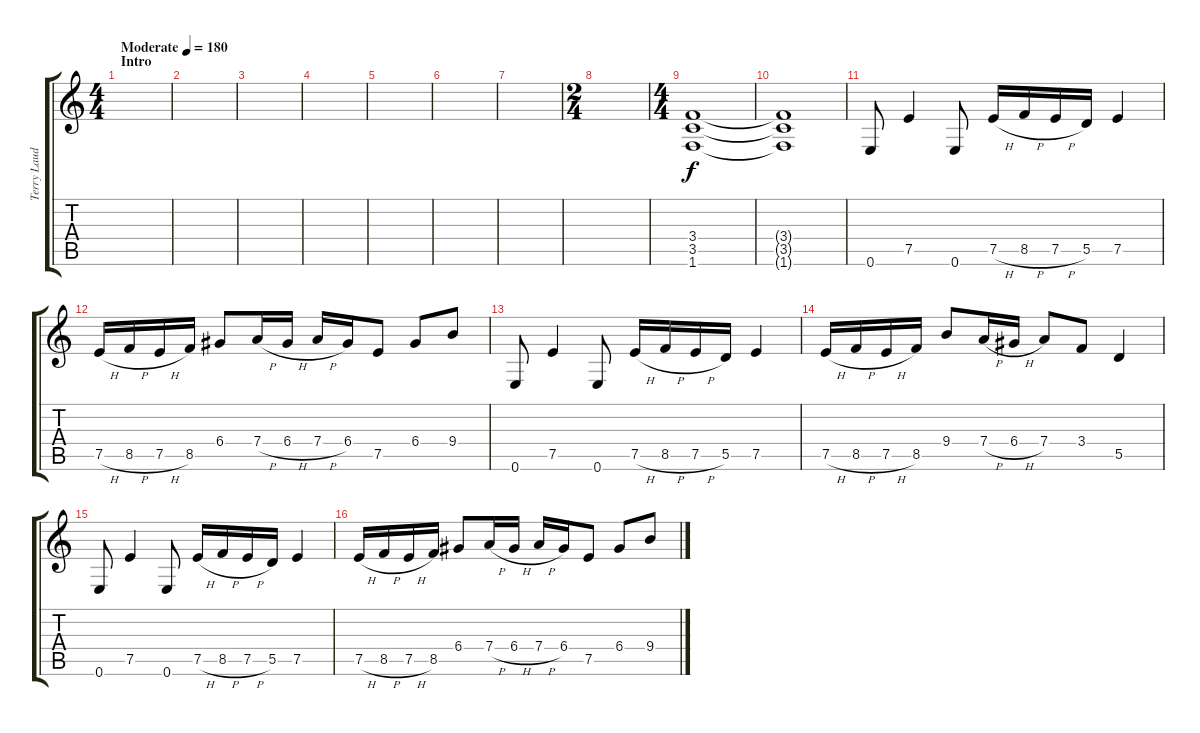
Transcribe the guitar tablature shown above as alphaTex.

\track ("Terry Lauderdale" "Terry Laud") {instrument distortionguitar}
\staff {score tabs}
\tuning (E4 B3 G3 D3 A2 E2) {hide}
\ts (4 4)
\section ("" "Intro")
\tempo (180 "Moderate")
\clef g2
\ks c
|
|
|
|
|
|
|
\ts (2 4)
|
\ts (4 4)
(3.4 3.5 1.6).1{instrument distortionguitar} |
(3.4{t} 3.5{t} 1.6{t}).1 |
0.6.8 7.5.4 0.6.8 7.5{h}.16 8.5{h}.16 7.5{h}.16 5.5.16 7.5.4 |
7.5{h}.16 8.5{h}.16 7.5{h}.16 8.5.16 6.4.8 7.4{h}.16 6.4{h}.16 7.4{h}.16 6.4.16 7.5.8 6.4.8 9.4.8 |
0.6.8 7.5.4 0.6.8 7.5{h}.16 8.5{h}.16 7.5{h}.16 5.5.16 7.5.4 |
7.5{h}.16 8.5{h}.16 7.5{h}.16 8.5.16 9.4.8 7.4{h}.16 6.4{h}.16 7.4.8 3.4.8 5.5.4 |
0.6.8 7.5.4 0.6.8 7.5{h}.16 8.5{h}.16 7.5{h}.16 5.5.16 7.5.4 |
7.5{h}.16 8.5{h}.16 7.5{h}.16 8.5.16 6.4.8 7.4{h}.16 6.4{h}.16 7.4{h}.16 6.4.16 7.5.8 6.4.8 9.4.8
